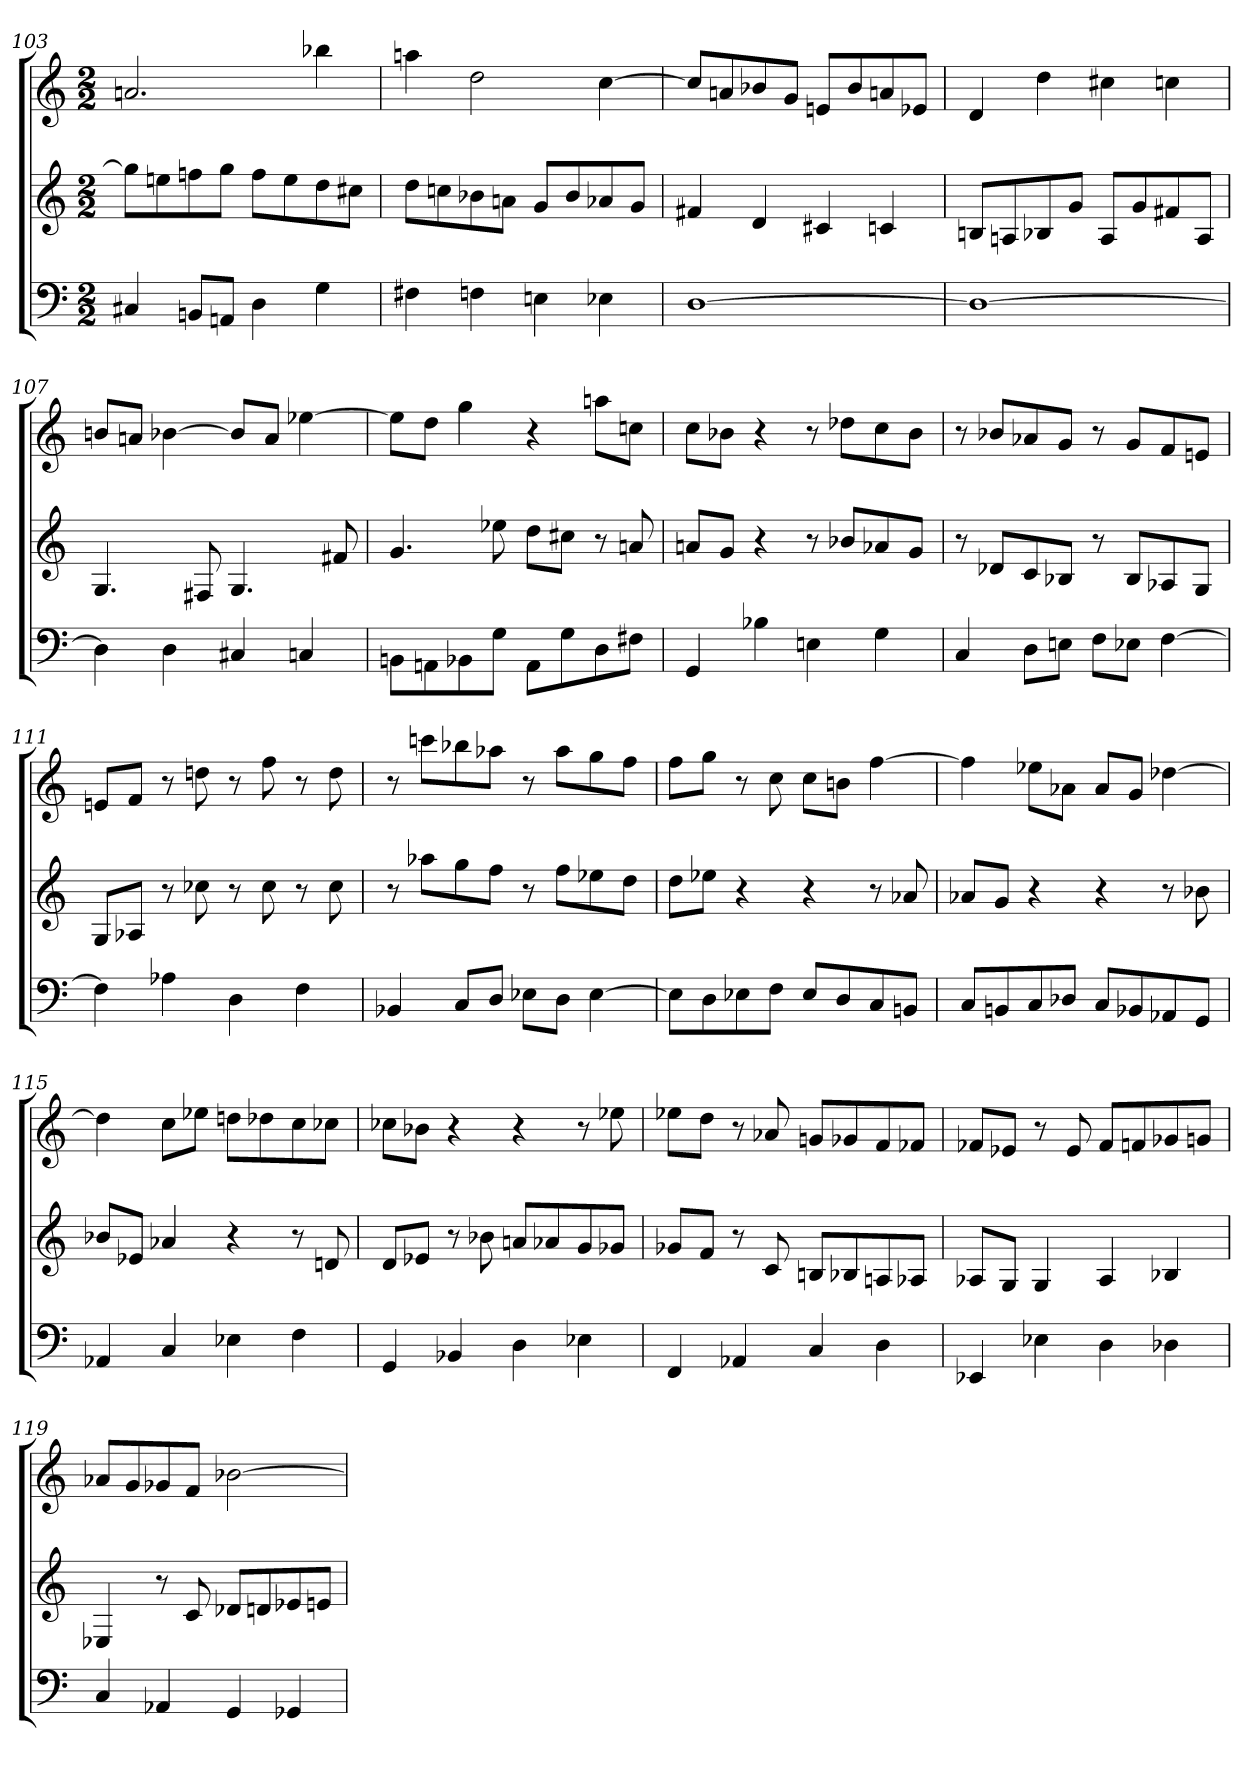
**kern	**kern	**kern
*part3	*part2	*part1
*staff3	*staff2	*staff1
*M2/2	*M2/2	*M2/2
=103	=103	=103
4C#X	8ggL]	2.an
.	8een	.
8BBnL	8ffn	.
8AAnJ	8ggJ	.
4D	8ffL	.
.	8ee	.
4G	8dd	4bb-X
.	8cc#XJ	.
=104	=104	=104
4F#X	8ddL	4aan
.	8ccn	.
4Fn	8b-X	2dd
.	8anJ	.
4En	8gL	.
.	8b-	.
4E-X	8a-X	[4cc
.	8gJ	.
=105	=105	=105
[1D	4f#X	8ccL]
.	.	8an
.	4d	8b-X
.	.	8gJ
.	4c#X	8enL
.	.	8b-
.	4cn	8an
.	.	8e-XJ
=106	=106	=106
1D_	8BnL	4d
.	8An	.
.	8B-X	4dd
.	8gJ	.
.	8AL	4cc#X
.	8g	.
.	8f#X	4ccn
.	8AJ	.
=107	=107	=107
4D]	4.G	8bnL
.	.	8anJ
4D	.	[4b-X
.	8F#X	.
4C#X	4.G	8b-L]
.	.	8aJ
4Cn	.	[4ee-X
.	8f#X	.
=108	=108	=108
8BBnL	4.g	8ee-L]
8AAn	.	8ddJ
8BB-X	.	4gg
8GJ	8ee-X	.
8AAL	8ddL	4r
8G	8cc#XJ	.
8D	8r	8aanL
8F#XJ	8an	8ccnJ
=109	=109	=109
4GG	8anL	8ccL
.	8gJ	8b-XJ
4B-X	4r	4r
4En	8r	8r
.	8b-XL	8dd-XL
4G	8a-X	8cc
.	8gJ	8b-J
=110	=110	=110
4C	8r	8r
.	8d-XL	8b-XL
8DL	8c	8a-X
8EnJ	8B-XJ	8gJ
8FL	8r	8r
8E-XJ	8B-L	8gL
[4F	8A-X	8f
.	8GJ	8enJ
=111	=111	=111
4F]	8GL	8enL
.	8A-XJ	8fJ
4A-X	8r	8r
.	8cc-X	8ddn
4D	8r	8r
.	8cc-	8ff
4F	8r	8r
.	8cc-	8dd
=112	=112	=112
4BB-X	8r	8r
.	8aa-XL	8cccnL
8CL	8gg	8bb-X
8DJ	8ffJ	8aa-XJ
8E-XL	8r	8r
8DJ	8ffL	8aa-L
[4E-	8ee-X	8gg
.	8ddJ	8ffJ
=113	=113	=113
8E-L]	8ddL	8ffL
8D	8ee-XJ	8ggJ
8E-X	4r	8r
8FJ	.	8cc
8E-L	4r	8ccL
8D	.	8bnJ
8C	8r	[4ff
8BBnJ	8a-X	.
=114	=114	=114
8CL	8a-XL	4ff]
8BBn	8gJ	.
8C	4r	8ee-XL
8D-XJ	.	8a-XJ
8CL	4r	8a-L
8BB-X	.	8gJ
8AA-X	8r	[4dd-X
8GGJ	8b-X	.
=115	=115	=115
4AA-X	8b-XL	4dd-]
.	8e-XJ	.
4C	4a-X	8ccL
.	.	8ee-XJ
4E-X	4r	8ddnL
.	.	8dd-X
4F	8r	8cc
.	8dn	8cc-XJ
=116	=116	=116
4GG	8dL	8cc-XL
.	8e-XJ	8b-XJ
4BB-X	8r	4r
.	8b-X	.
4D	8anL	4r
.	8a-X	.
4E-X	8g	8r
.	8g-XJ	8ee-X
=117	=117	=117
4FF	8g-XL	8ee-XL
.	8fJ	8ddJ
4AA-X	8r	8r
.	8c	8a-X
4C	8BnL	8gnL
.	8B-X	8g-X
4D	8An	8f
.	8A-XJ	8f-XJ
=118	=118	=118
4EE-X	8A-XL	8f-XL
.	8GJ	8e-XJ
4E-X	4G	8r
.	.	8e-
4D	4A-	8f-L
.	.	8fn
4D-X	4B-X	8g-X
.	.	8gnJ
=119	=119	=119
4C	4E-X	8a-XL
.	.	8g
4AA-X	8r	8g-X
.	8c	8fJ
4GG	8d-XL	[2b-X
.	8dn	.
4GG-X	8e-X	.
.	8enJ	.
=	=	=
*-	*-	*-
